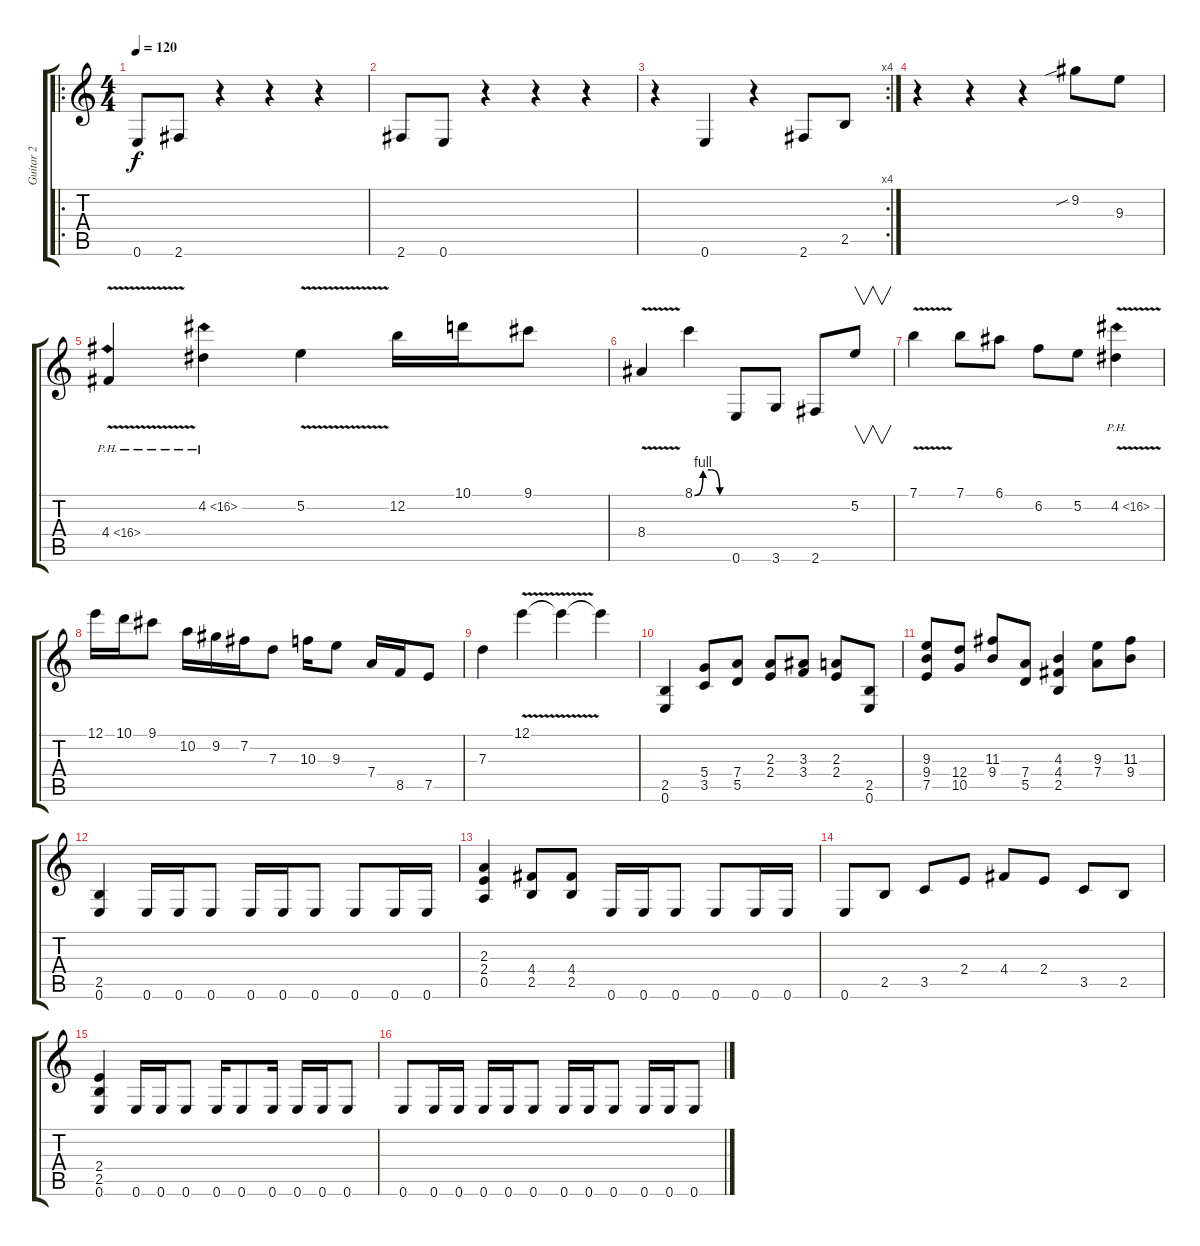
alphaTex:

\track ("Guitar 2" "Guitar 2") {instrument distortionguitar}
\staff {score tabs}
\tuning (E4 B3 G3 D3 A2 E2) {hide}
\ro
\ts (4 4)
\tempo 120
\clef g2
\ks c
0.6.8{dy f instrument distortionguitar} 2.6.8 r.4 r.4 r.4 |
2.6.8 0.6.8 r.4 r.4 r.4 |
\rc 4
r.4 0.6.4 r.4 2.6.8 2.5.8 |
r.4 r.4 r.4 9.2{sib}.8 9.3.8 |
4.4{ph 12 v}.4 4.2{ph 12}.4 5.2{v}.4 12.2.16 10.1.16 9.1.8 |
8.4{v}.4 8.1{be (custom 0 0 15 4 30 4 45 0 60 0)}.4 0.6.8 3.6.8 2.6.8 5.2.8{v} |
7.1{v}.4 7.1.8 6.1.8 6.2.8 5.2.8 4.2{ph 12 v}.4 |
12.1.16 10.1.16 9.1.8 10.2.16 9.2.16 7.2.16 7.3.8 10.3.16 9.3.8 7.4.16 8.5.16 7.5.8 |
7.3.4 12.1{v}.4 12.1{t}.4 12.1{t}.4 |
(2.5 0.6).4{instrument distortionguitar} (5.4 3.5).8 (7.4 5.5).8 (2.3 2.4).8 (3.3 3.4).8 (2.3 2.4).8 (2.5 0.6).8 |
(9.3 9.4 7.5).8 (12.4 10.5).8 (11.3 9.4).8 (7.4 5.5).8 (4.3 4.4 2.5).4 (9.3 7.4).8 (11.3 9.4).8 |
(2.5 0.6).4 0.6.16 0.6.16 0.6.8 0.6.16 0.6.16 0.6.8 0.6.8 0.6.16 0.6.16 |
(2.3 2.4 0.5).4 (4.4 2.5).8 (4.4 2.5).8 0.6.16 0.6.16 0.6.8 0.6.8 0.6.16 0.6.16 |
0.6.8 2.5.8 3.5.8 2.4.8 4.4.8 2.4.8 3.5.8 2.5.8 |
(2.4 2.5 0.6).4 0.6.16 0.6.16 0.6.8 0.6.16 0.6.8 0.6.16 0.6.16 0.6.16 0.6.8 |
0.6.8 0.6.16 0.6.16 0.6.16 0.6.16 0.6.8 0.6.16 0.6.16 0.6.8 0.6.16 0.6.16 0.6.8
